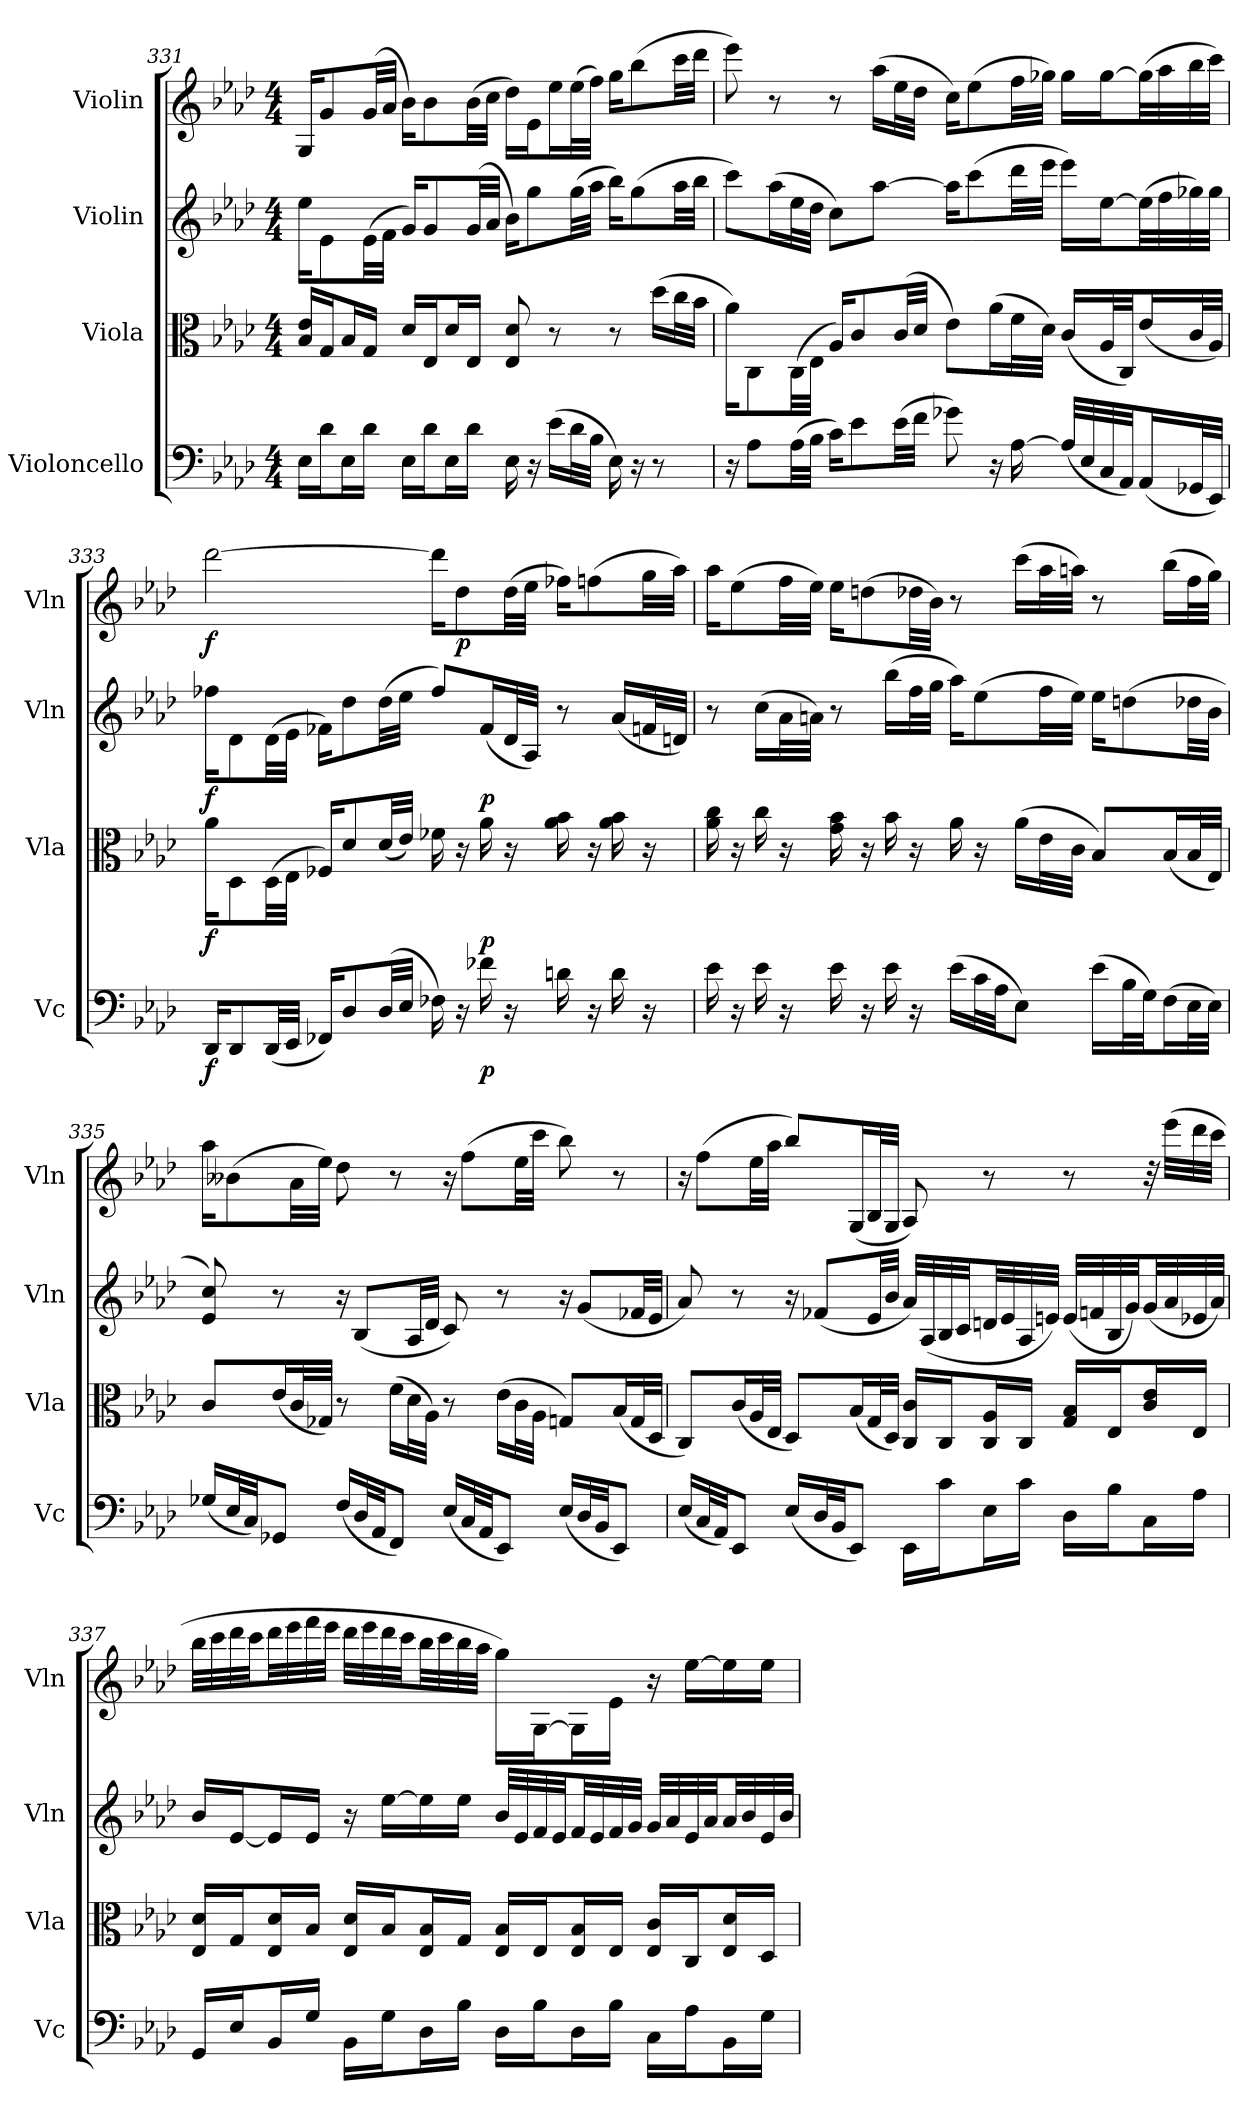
**kern	**dynam	**kern	**dynam	**kern	**dynam	**kern	**dynam
*part4	*part4	*part3	*part3	*part2	*part2	*part1	*part1
*staff4	*staff4	*staff3	*staff3	*staff2	*staff2	*staff1	*staff1
*I"Violoncello	*	*I"Viola	*	*I"Violin	*	*I"Violin	*
*I'Vc	*	*I'Vla	*	*I'Vln	*	*I'Vln	*
*clefF4	*	*clefC3	*	*clefG2	*	*clefG2	*
*k[b-e-a-d-]	*	*k[b-e-a-d-]	*	*k[b-e-a-d-]	*	*k[b-e-a-d-]	*
*M4/4	*	*M4/4	*	*M4/4	*	*M4/4	*
=331	=331	=331	=331	=331	=331	=331	=331
16E-\LL	.	16B-/ 16e-/LL	.	16ee-\KL	.	16G/KL	.
16d-\J	.	16G/J	.	8e-\	.	8g/	.
16E-\L	.	16B-/L	.	.	.	.	.
16d-\JJ	.	16G/JJ	.	(32e-\LL	.	(32g/LL	.
.	.	.	.	32f\JJJ	.	32a-/JJJ	.
16E-\LL	.	16d-/LL	.	16g/KL)	.	16b-\KL)	.
16d-\J	.	16E-/J	.	8g/	.	8b-\	.
16E-\L	.	16d-/L	.	.	.	.	.
16d-\JJ	.	16E-/JJ	.	(32g/LL	.	(32b-\LL	.
.	.	.	.	32a-/JJJ	.	32cc\JJJ	.
16E-	.	8E- 8d-	.	16b-\KL)	.	16dd-\LL)	.
16r	.	.	.	8gg\	.	16e-\J	.
(16e-\LL	.	8r	.	.	.	16ee-\L	.
32d-\L	.	.	.	(32gg\LL	.	(32ee-\L	.
32B-\JJJ	.	.	.	32aa-\JJJ	.	32ff\JJJ)	.
16E-)	.	8r	.	16bb-\KL)	.	16gg\KL	.
16r	.	.	.	(8gg\	.	(8bb-\	.
8r	.	(16dd-\LL	.	.	.	.	.
.	.	32cc\L	.	32aa-\LL	.	32ccc\LL	.
.	.	32b-\JJJ	.	32bb-\JJJ	.	32ddd-\JJJ	.
=332	=332	=332	=332	=332	=332	=332	=332
16r	.	16a-\KL)	.	8ccc\L)	.	8eee-)	.
8A-\L	.	8C\	.	.	.	.	.
.	.	.	.	(16aa-\L	.	8r	.
(32A-\LL	.	(32C\LL	.	32ee-\L	.	.	.
32B-\JJJ	.	32E-\JJJ	.	32dd-\JJJ	.	.	.
16c\KL)	.	16A-/KL)	.	8cc\L)	.	8r	.
8e-\	.	8c/	.	.	.	.	.
.	.	.	.	[8aa-\J	.	(16aa-\LL	.
(32e-\LL	.	(32c/LL	.	.	.	32ee-\L	.
32f\JJJ	.	32d-/JJJ	.	.	.	32dd-\JJJ	.
8g-X)	.	8e-\L)	.	16aa-\KL]	.	16cc\KL)	.
.	.	.	.	(8ccc\	.	(8ee-\	.
16r	.	(16a-\L	.	.	.	.	.
[16A-	.	32f\L	.	32ddd-\LL	.	32ff\LL	.
.	.	32d-\JJJ)	.	32eee-\JJJ	.	32gg-X\JJJ)	.
(32A-/LLL]	.	(16c/LL	.	16eee-\LL)	.	16gg-\LL	.
32E-/	.	.	.	.	.	.	.
32C/	.	32A-/L	.	[16ee-\J	.	[16gg-\J	.
32AA-/JJ)	.	32C/JJ)	.	.	.	.	.
(16AA-/L	.	(16e-/L	.	(32ee-\LL]	.	(32gg-\LL]	.
.	.	.	.	32ff\	.	32aa-\	.
32GG-X/L	.	32c/L	.	32gg-X\)	.	32bb-\	.
32EE-/JJJ)	.	32A-/JJJ)	.	32gg-\JJJ	.	32ccc\JJJ)	.
=333	=333	=333	=333	=333	=333	=333	=333
16DD-/KL	f	16a-\KL	f	16ff-X\KL	f	[2ddd-	f
8DD-/	.	8D-\	.	8d-\	.	.	.
(32DD-/LL	.	(32D-\LL	.	(32d-\LL	.	.	.
32EE-/JJJ	.	32E-\JJJ	.	32e-\JJJ	.	.	.
16FF-X/KL)	.	16F-X/KL)	.	16f-X\KL)	.	.	.
8D-/	.	8d-/	.	8dd-\	.	.	.
(32D-/LL	.	(32d-/LL	.	(32dd-\LL	.	.	.
32E-/JJJ	.	32e-/JJJ)	.	32ee-\JJJ	.	.	.
16F-X)	.	16f-X	.	8ff-/L)	.	16ddd-\KL]	.
16r	.	16r	.	.	.	8dd-\	p
16f-X	p	16a-	p	(16f-/L	p	.	.
16r	.	16r	.	32d-/L	.	(32dd-\LL	.
.	.	.	.	32A-/JJJ)	.	32ee-\JJJ	.
16dn	.	16a- 16b-	.	8r	.	16ff-X\KL)	.
16r	.	16r	.	.	.	(8ffn\	.
16d	.	16a- 16b-	.	(16a-/LL	.	.	.
16r	.	16r	.	32fn/L	.	32gg\LL	.
.	.	.	.	32dn/JJJ)	.	32aa-\JJJ)	.
=334	=334	=334	=334	=334	=334	=334	=334
16e-	.	16a- 16cc	.	8r	.	16aa-\KL	.
16r	.	16r	.	.	.	(8ee-\	.
16e-	.	16cc	.	(16cc\LL	.	.	.
16r	.	16r	.	32a-\L	.	32ff\LL	.
.	.	.	.	32an\JJJ)	.	32ee-\JJJ)	.
16e-	.	16g 16b-	.	8r	.	16ee-\KL	.
16r	.	16r	.	.	.	(8ddn\	.
16e-	.	16b-	.	(16bb-\LL	.	.	.
16r	.	16r	.	32ff\L	.	32dd-X\LL	.
.	.	.	.	32gg\JJJ	.	32b-\JJJ)	.
(16e-\LL	.	16a-	.	16aa-\KL)	.	8r	.
32c\L	.	16r	.	(8ee-\	.	.	.
32A-\JJ	.	.	.	.	.	.	.
8E-\J)	.	(16a-\LL	.	.	.	(16ccc\LL	.
.	.	32e-\L	.	32ff\LL	.	32aa-\L	.
.	.	32c\JJJ	.	32ee-\JJJ)	.	32aan\JJJ)	.
(16e-\LL	.	8B-/L)	.	16ee-\KL	.	8r	.
32B-\L	.	.	.	(8ddn\	.	.	.
32G\JJ)	.	.	.	.	.	.	.
(16F\L	.	(16B-/L	.	.	.	(16bb-\LL	.
32E-\L	.	32B-/L	.	32dd-X\LL	.	32ff\L	.
32E-\JJJ)	.	32E-/JJJ)	.	32b-\JJJ	.	32gg\JJJ)	.
=335	=335	=335	=335	=335	=335	=335	=335
(16G-X/LL	.	8c/L	.	8e- 8cc)	.	16aa-\KL	.
32E-/L	.	.	.	.	.	(8b--X\	.
32C/JJ)	.	.	.	.	.	.	.
8GG-X/J	.	(16e-/L	.	8r	.	.	.
.	.	32c/L	.	.	.	32a-\LL	.
.	.	32G-X/JJJ)	.	.	.	32ee-\JJJ)	.
(16F/LL	.	8r	.	16r	.	8dd-	.
32D-/L	.	.	.	(8B-/L	.	.	.
32AA-/JJ	.	.	.	.	.	.	.
8FF/J)	.	(16f\LL	.	.	.	8r	.
.	.	32d-\L	.	32A-/LL	.	.	.
.	.	32A-\JJJ)	.	32d-/JJJ	.	.	.
(16E-/LL	.	8r	.	8c)	.	16r	.
32C/L	.	.	.	.	.	(8ff\L	.
32AA-/JJ	.	.	.	.	.	.	.
8EE-/J)	.	(16e-\LL	.	8r	.	.	.
.	.	32c\L	.	.	.	32ee-\LL	.
.	.	32A-\JJJ	.	.	.	32ccc\JJJ	.
(16E-/LL	.	8Gn/L)	.	16r	.	8bb-)	.
32D-/L	.	.	.	(8g/L	.	.	.
32BB-/JJ	.	.	.	.	.	.	.
8EE-/J)	.	(16B-/L	.	.	.	8r	.
.	.	32G/L	.	32f-X/LL	.	.	.
.	.	32D-/JJJ	.	32e-/JJJ	.	.	.
=336	=336	=336	=336	=336	=336	=336	=336
(16E-/LL	.	8C/L)	.	8a-)	.	16r	.
32C/L	.	.	.	.	.	(8ff\L	.
32AA-/JJ)	.	.	.	.	.	.	.
8EE-/J	.	(16c/L	.	8r	.	.	.
.	.	32A-/L	.	.	.	32ee-\LL	.
.	.	32E-/JJJ	.	.	.	32aa-\JJJ	.
(16E-/LL	.	8D-/L)	.	16r	.	8bb-/L)	.
32D-/L	.	.	.	(8f-X/L	.	.	.
32BB-/JJ	.	.	.	.	.	.	.
8EE-/J)	.	(16B-/L	.	.	.	(16G/L	.
.	.	32G/L	.	32e-/LL	.	32B-/L	.
.	.	32D-/JJJ)	.	32b-/JJJ	.	32G/JJJ	.
16EE-\LL	.	16C/ 16c/LL	.	32a-/LLL)	.	8A-)	.
.	.	.	.	(32A-/	.	.	.
16c\J	.	16C/J	.	32B-/	.	.	.
.	.	.	.	32c/JJ	.	.	.
16E-\L	.	16C/ 16A-/L	.	32dn/LL	.	8r	.
.	.	.	.	32e-/	.	.	.
16c\JJ	.	16C/JJ	.	32A-/	.	.	.
.	.	.	.	32en/JJJ)	.	.	.
16D-\LL	.	16G/ 16B-/LL	.	(32e/LLL	.	8r	.
.	.	.	.	32fn/	.	.	.
16B-\J	.	16E-/J	.	32B-/	.	.	.
.	.	.	.	32g/JJ)	.	.	.
16C\L	.	16c/ 16e-/L	.	(32g/LL	.	32r	.
.	.	.	.	32a-/	.	(32eee-\LLL	.
16A-\JJ	.	16E-/JJ	.	32e-X/	.	32ddd-\	.
.	.	.	.	32a-/JJJ)	.	32ccc\JJJ	.
=337	=337	=337	=337	=337	=337	=337	=337
16GG/LL	.	16E-/ 16d-/LL	.	16b-/LL	.	32bb-\LLL	.
.	.	.	.	.	.	32ccc\	.
16E-/J	.	16G/J	.	[16e-/J	.	32ddd-\	.
.	.	.	.	.	.	32ccc\JJ	.
16BB-/L	.	16E-/ 16d-/L	.	16e-/L]	.	32ddd-\LL	.
.	.	.	.	.	.	32eee-\	.
16G/JJ	.	16B-/JJ	.	16e-/JJ	.	32fff\	.
.	.	.	.	.	.	32eee-\JJJ	.
16BB-\LL	.	16E-/ 16d-/LL	.	16r	.	32ddd-\LLL	.
.	.	.	.	.	.	32eee-\	.
16G\J	.	16B-/J	.	[16ee-\LL	.	32ddd-\	.
.	.	.	.	.	.	32ccc\JJ	.
16D-\L	.	16E-/ 16B-/L	.	16ee-\]	.	32bb-\LL	.
.	.	.	.	.	.	32ccc\	.
16B-\JJ	.	16G/JJ	.	16ee-\JJ	.	32bb-\	.
.	.	.	.	.	.	32aa-\JJJ	.
16D-\LL	.	16E-/ 16B-/LL	.	32b-/LLL	.	16gg\LL)	.
.	.	.	.	32e-/	.	.	.
16B-\J	.	16E-/J	.	32f/	.	[16G\J	.
.	.	.	.	32e-/JJ	.	.	.
16D-\L	.	16E-/ 16B-/L	.	32f/LL	.	16G\L]	.
.	.	.	.	32e-/	.	.	.
16B-\JJ	.	16E-/JJ	.	32f/	.	16e-\JJ	.
.	.	.	.	32g/JJJ	.	.	.
16C\LL	.	16E-/ 16c/LL	.	32g/LLL	.	16r	.
.	.	.	.	32a-/	.	.	.
16A-\J	.	16C/J	.	32e-/	.	[16ee-\LL	.
.	.	.	.	32a-/JJ	.	.	.
16BB-\L	.	16E-/ 16d-/L	.	32a-/LL	.	16ee-\]	.
.	.	.	.	32b-/	.	.	.
16G\JJ	.	16D-/JJ	.	32e-/	.	16ee-\JJ	.
.	.	.	.	32b-/JJJ	.	.	.
=	=	=	=	=	=	=	=
*-	*-	*-	*-	*-	*-	*-	*-
